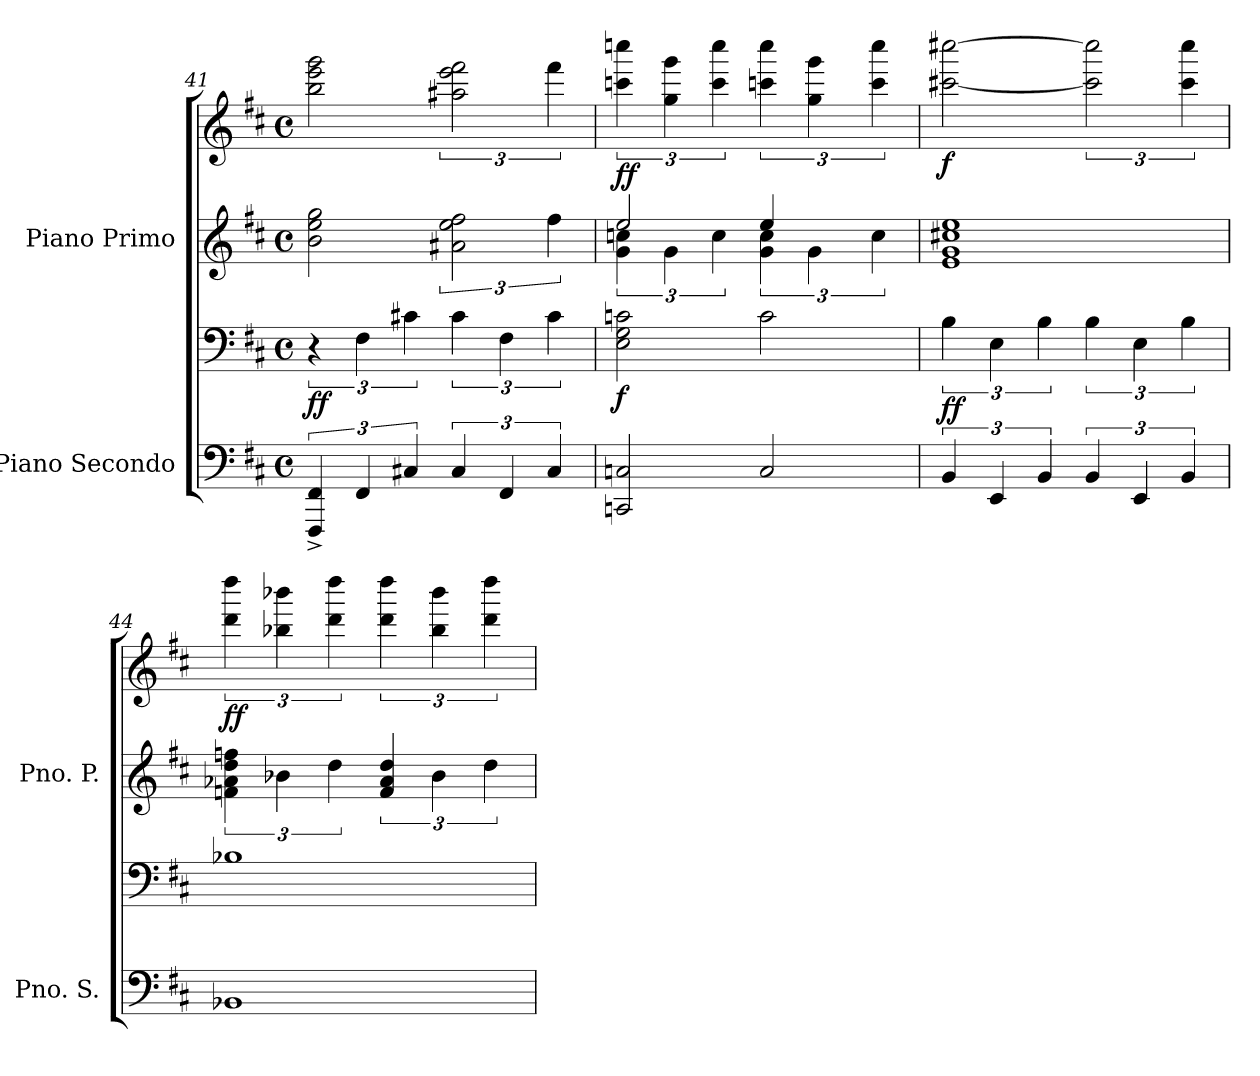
**kern	**kern	**dynam	**kern	**kern	**dynam
*part2	*part2	*part2	*part1	*part1	*part1
*staff4	*staff3	*staff3/4	*staff2	*staff1	*staff1/2
*I"Piano Secondo	*	*	*I"Piano Primo	*	*
*I'Pno. S.	*	*	*I'Pno. P.	*	*
*clefF4	*clefF4	*	*clefG2	*clefG2	*
*k[f#c#]	*k[f#c#]	*	*k[f#c#]	*k[f#c#]	*
*M4/4	*M4/4	*	*M4/4	*M4/4	*
*met(c)	*met(c)	*	*met(c)	*met(c)	*
=41	=41	=41	=41	=41	=41
!	!	!LO:DY:b	!	!	!
6FFF#/^ 6FF#/^	6r	ff	2b\ 2ee\ 2gg\	2bb\ 2eee\ 2ggg\	.
6FF#/	6F#\	.	.	.	.
6C#X/	6c#X\	.	.	.	.
6C#/	6c#\	.	3a#X\ 3ee\ 3ff#\	3aa#X\ 3eee\ 3fff#\	.
6FF#/	6F#\	.	.	.	.
6C#/	6c#\	.	6ff#\	6fff#\	.
!!LO:PB:g=z
=42	=42	=42	=42	=42	=42
*	*	*	*^	*	*
!	!	!LO:DY:b	!	!	!	!LO:DY:b
2CCn/ 2Cn/	2E\ 2G\ 2cn\	f	2ee/	6g\ 6ccn\	6cccn\ 6ccccn\	ff
.	.	.	.	6g\	6gg\ 6ggg\	.
.	.	.	.	6cc\	6ccc\ 6cccc\	.
2C/	2c\	.	4ee/	6g\ 6cc\	6cccn\ 6cccc\	.
.	.	.	.	6g\	6gg\ 6ggg\	.
.	.	.	4ryy	.	.	.
.	.	.	.	6cc\	6ccc\ 6cccc\	.
=43	=43	=43	=43	=43	=43	=43
!	!	!LO:DY:b	!	!	!	!LO:DY:b
*	*	*	*v	*v	*	*
6BB/	6B\	ff	1e 1g 1cc#X 1ee	[2ccc#X\ [2cccc#X\	f
6EE/	6E\	.	.	.	.
6BB/	6B\	.	.	.	.
6BB/	6B\	.	.	3ccc#\] 3cccc#\]	.
6EE/	6E\	.	.	.	.
6BB/	6B\	.	.	6ccc#\ 6cccc#\	.
=44	=44	=44	=44	=44	=44
!	!	!	!	!	!LO:DY:b
1BB-X	1B-X	.	6fn\ 6a-X\ 6dd\ 6ffn\	6ddd\ 6dddd\	ff
.	.	.	6b-X\	6bb-X\ 6bbb-X\	.
.	.	.	6dd\	6ddd\ 6dddd\	.
.	.	.	6f/ 6a-/ 6dd/	6ddd\ 6dddd\	.
.	.	.	6b-\	6bb-\ 6bbb-\	.
.	.	.	6dd\	6ddd\ 6dddd\	.
=	=	=	=	=	=
*-	*-	*-	*-	*-	*-
